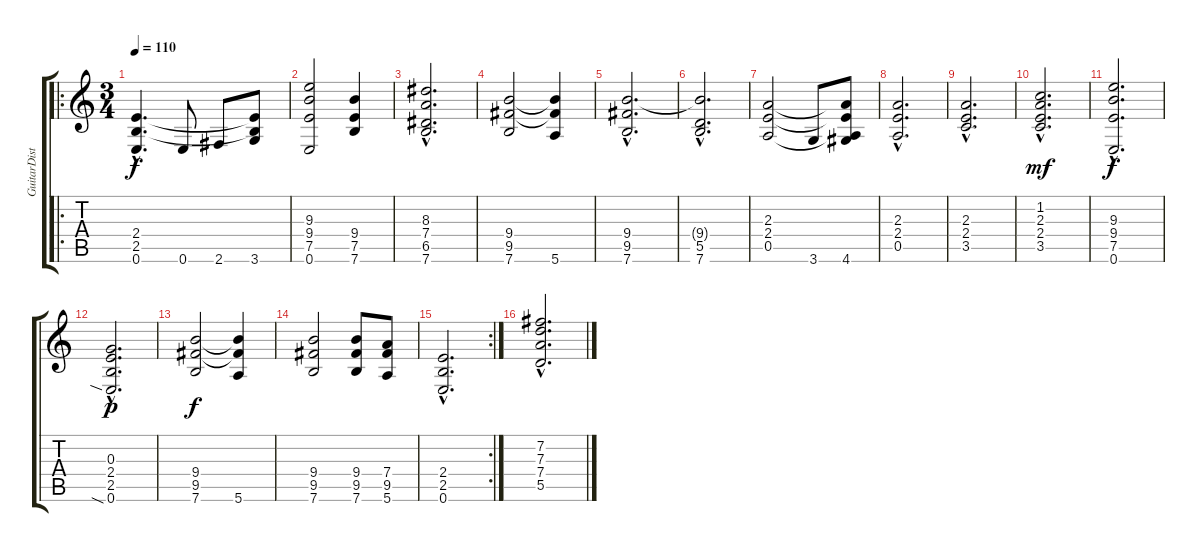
\track ("GuitarDist" "GuitarDist") {instrument distortionguitar}
\staff {score tabs}
\tuning (E4 B3 G3 D3 A2 E2) {hide}
\ro
\ts (3 4)
\tempo 110
\clef g2
\ks c
(2.4{hac} 2.5{hac} 0.6{hac}).4{d dy f} 0.6.8 2.6.8 (2.4{t} 2.5{t} 3.6).8 |
(9.3 9.4 7.5 0.6).2 (9.4 7.5 7.6).4 |
(8.3{hac} 7.4{hac} 6.5{hac} 7.6{hac}).2{d} |
(9.4 9.5 7.6).2 (9.4{t} 9.5{t} 5.6).4 |
(9.4{hac} 9.5{hac} 7.6{hac}).2{d} |
(9.4{hac t} 5.5{hac} 7.6{hac}).2{d} |
(2.3 2.4 0.5).2 3.6.8 (2.3{t} 2.4{t} 0.5{t} 4.6).8 |
(2.3{hac} 2.4{hac} 0.5{hac}).2{d} |
(2.3{hac} 2.4{hac} 3.5{hac}).2{d} |
(1.2{hac} 2.3{hac} 2.4{hac} 3.5{hac}).2{d dy mf} |
(9.3{hac} 9.4{hac} 7.5{hac} 0.6{hac}).2{d dy f} |
(0.3{hac} 2.4{hac} 2.5{hac} 0.6{sia hac}).2{d dy p} |
(9.4 9.5 7.6).2{dy f} (9.4{t} 9.5{t} 5.6).4 |
(9.4 9.5 7.6).2 (9.4 9.5 7.6).8 (7.4 9.5 5.6).8 |
\rc 2
(2.4{hac} 2.5{hac} 0.6{hac}).2{d} |
(7.2{hac} 7.3{hac} 7.4{hac} 5.5{hac}).2{d}
